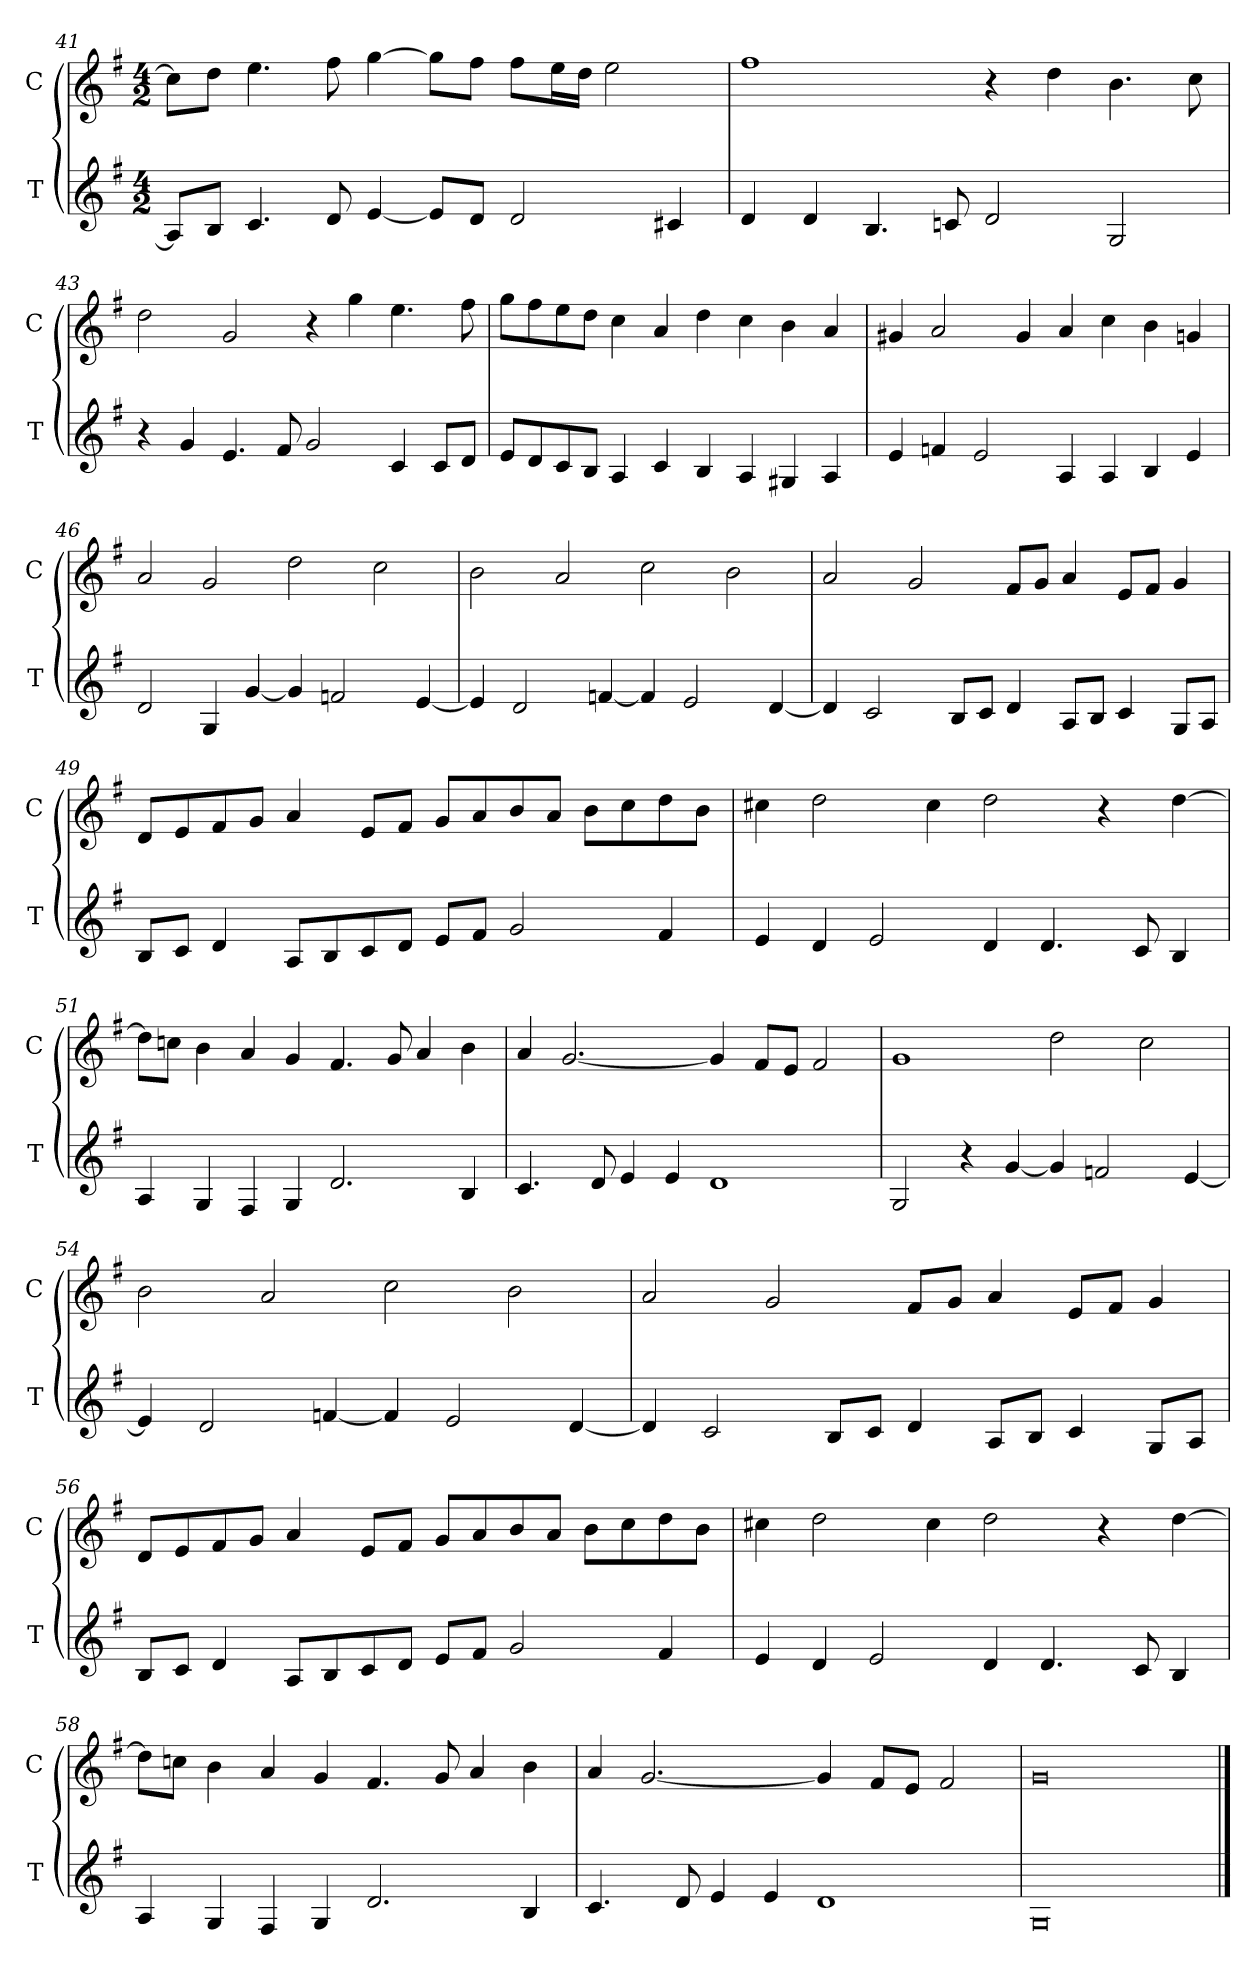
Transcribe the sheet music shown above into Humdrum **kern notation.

**kern	**kern
*part2	*part1
*staff2	*staff1
*I"T	*I"C
*I'T	*I'C
*clefG2	*clefG2
*ITrd1c2	*ITrd1c2
*k[b-]	*k[b-]
*F:	*F:
*M4/2	*M4/2
=41	=41
8Gi/L]	8b-i\L]
8Ai/J	8cci\J
4.B-i/	4.ddi\
8ci/	8eei\
[<4di/	[>4ffi\
8di/L]	8ffi\L]
8ci/J	8eei\J
2ci/	8eei\L
.	16ddi\L
.	16cci\JJ
.	2ddi\
4Bni/	.
=42	=42
4ci/	1eei
4ci/	.
4.Ai/	.
8B-Xi/	.
2ci/	4r
.	4cci\
2Fi/	4.ai\
.	8b-i\
!!LO:LB:g=z
=43	=43
4r	2cci\
4fi/	.
4.di/	2fi/
8ei/	.
2fi/	4r
.	4ffi\
4B-i/	4.ddi\
8B-i/L	.
8ci/J	8eei\
=44	=44
8di/L	8ffi\L
8ci/	8eei\
8B-i/	8ddi\
8Ai/J	8cci\J
4Gi/	4b-i\
4B-i/	4gi/
4Ai/	4cci\
4Gi/	4b-i\
4F#Xi/	4ai\
4Gi/	4gi/
=45	=45
4di/	4f#Xi/
4e-Xi/	2gi/
2di/	.
.	4f#i/
4Gi/	4gi/
4Gi/	4b-i\
4Ai/	4ai\
4di/	4fni/
!!LO:LB:g=z
=46	=46
2ci/	2gi/
4Fi/	2fi/
[<4fi/	.
4fi/]	2cci\
2e-Xi/	.
.	2b-i\
[<4di/	.
=47	=47
4di/]	2ai\
2ci/	.
.	2gi/
[<4e-Xi/	.
4e-i/]	2b-i\
2di/	.
.	2ai\
[<4ci/	.
=48	=48
4ci/]	2gi/
2B-i/	.
.	2fi/
8Ai/L	.
8B-i/J	.
4ci/	8ei/L
.	8fi/J
8Gi/L	4gi/
8Ai/J	.
4B-i/	8di/L
.	8ei/J
8Fi/L	4fi/
8Gi/J	.
!!LO:LB:g=z
=49	=49
8Ai/L	8ci/L
8B-i/J	8di/
4ci/	8ei/
.	8fi/J
8Gi/L	4gi/
8Ai/	.
8B-i/	8di/L
8ci/J	8ei/J
8di/L	8fi/L
8ei/J	8gi/
2fi/	8ai/
.	8gi/J
.	8ai\L
.	8b-i\
4ei/	8cci\
.	8ai\J
=50	=50
4di/	4bni\
4ci/	2cci\
2di/	.
.	4bi\
4ci/	2cci\
4.ci/	.
.	4r
8B-i/	.
4Ai/	[>4cci\
!!LO:PB:g=z
=51	=51
4Gi/	8cci\L]
.	8b-Xi\J
4Fi/	4ai\
4Ei/	4gi/
4Fi/	4fi/
2.ci/	4.ei/
.	8fi/
.	4gi/
4Ai/	4ai\
=52	=52
4.B-i/	4gi/
.	[<2.fi/
8ci/	.
4di/	.
4di/	.
1ci	4fi/]
.	8ei/L
.	8di/J
.	2ei/
=53	=53
2Fi/	1fi
4r	.
[<4fi/	.
4fi/]	2cci\
2e-Xi/	.
.	2b-i\
[<4di/	.
!!LO:LB:g=z
=54	=54
4di/]	2ai\
2ci/	.
.	2gi/
[<4e-Xi/	.
4e-i/]	2b-i\
2di/	.
.	2ai\
[<4ci/	.
=55	=55
4ci/]	2gi/
2B-i/	.
.	2fi/
8Ai/L	.
8B-i/J	.
4ci/	8ei/L
.	8fi/J
8Gi/L	4gi/
8Ai/J	.
4B-i/	8di/L
.	8ei/J
8Fi/L	4fi/
8Gi/J	.
!!LO:LB:g=z
=56	=56
8Ai/L	8ci/L
8B-i/J	8di/
4ci/	8ei/
.	8fi/J
8Gi/L	4gi/
8Ai/	.
8B-i/	8di/L
8ci/J	8ei/J
8di/L	8fi/L
8ei/J	8gi/
2fi/	8ai/
.	8gi/J
.	8ai\L
.	8b-i\
4ei/	8cci\
.	8ai\J
=57	=57
4di/	4bni\
4ci/	2cci\
2di/	.
.	4bi\
4ci/	2cci\
4.ci/	.
.	4r
8B-i/	.
4Ai/	[>4cci\
!!LO:LB:g=z
=58	=58
4Gi/	8cci\L]
.	8b-Xi\J
4Fi/	4ai\
4Ei/	4gi/
4Fi/	4fi/
2.ci/	4.ei/
.	8fi/
.	4gi/
4Ai/	4ai\
=59	=59
4.B-i/	4gi/
.	[<2.fi/
8ci/	.
4di/	.
4di/	.
1ci	4fi/]
.	8ei/L
.	8di/J
.	2ei/
=60	=60
0Fi	0fi
==	==
*-	*-
